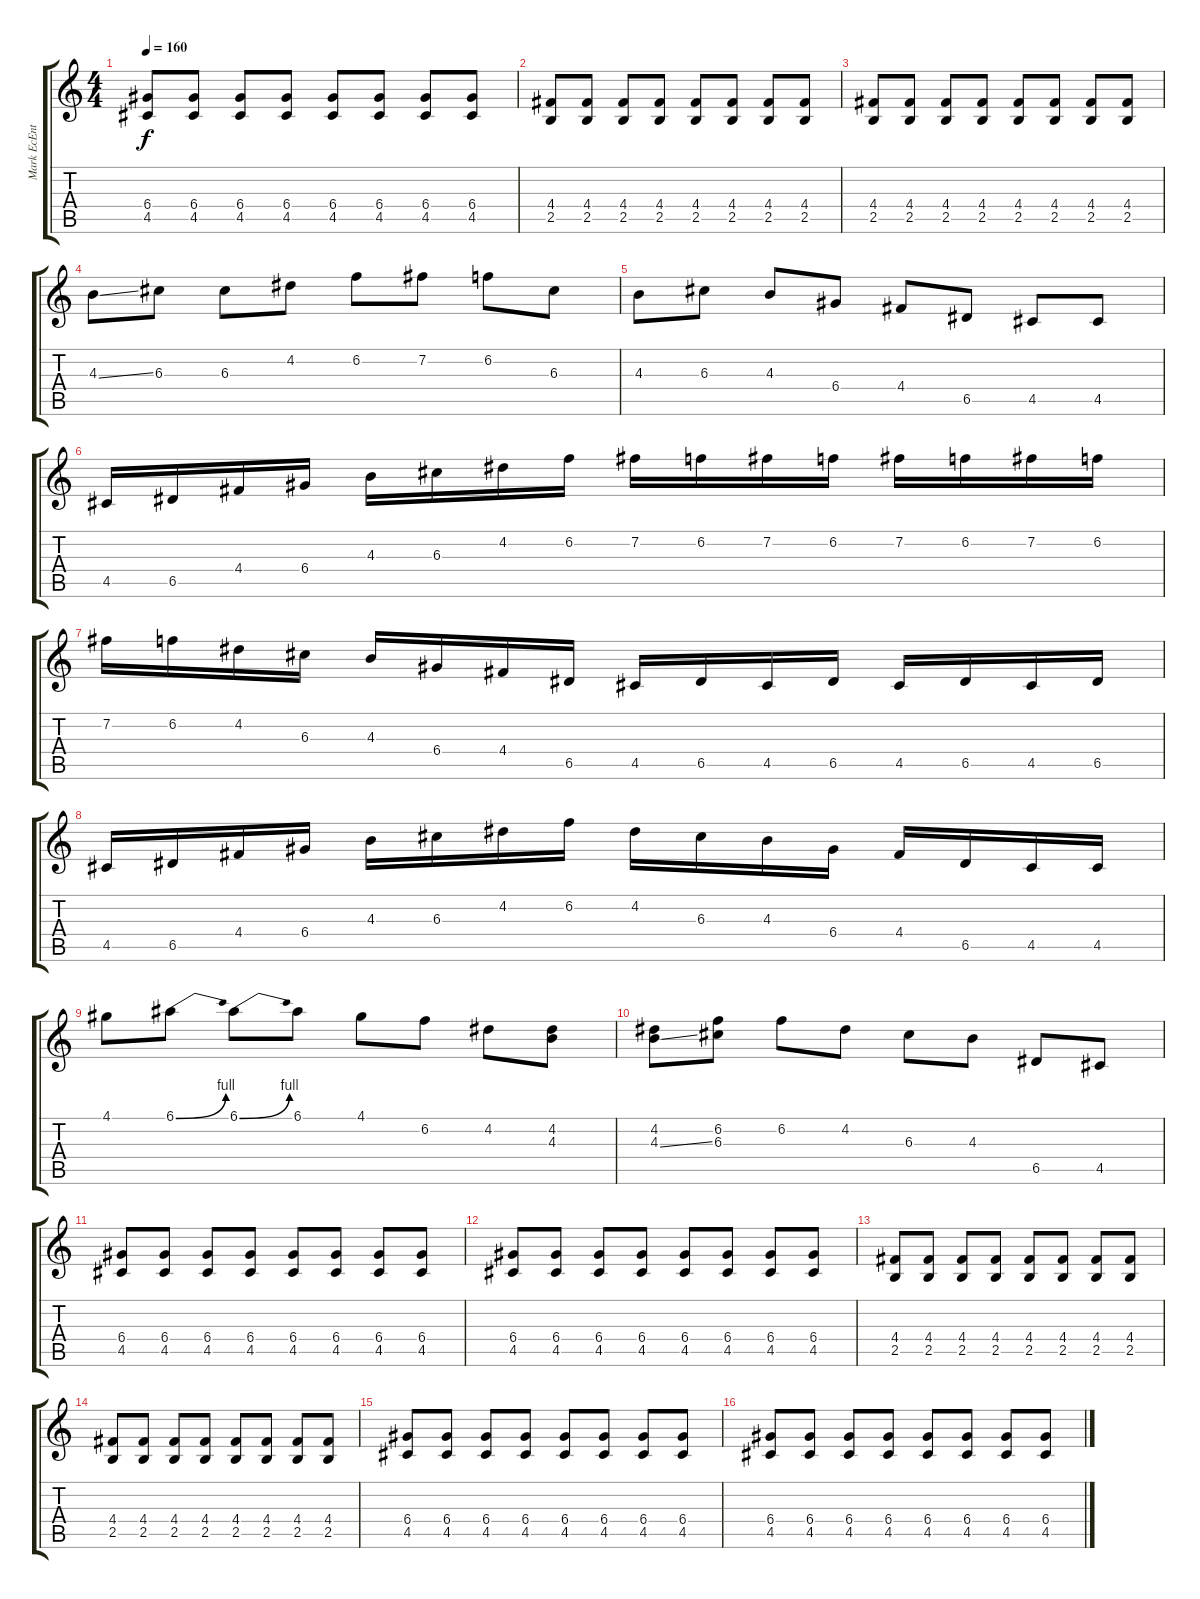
\track ("Mark EcEntee" "Mark EcEnt") {instrument overdrivenguitar}
\staff {score tabs}
\tuning (E4 B3 G3 D3 A2 E2) {hide}
\ts (4 4)
\tempo 160
\clef g2
\ks c
(6.4 4.5).8{dy f} (6.4 4.5).8 (6.4 4.5).8 (6.4 4.5).8 (6.4 4.5).8 (6.4 4.5).8 (6.4 4.5).8 (6.4 4.5).8 |
(4.4 2.5).8 (4.4 2.5).8 (4.4 2.5).8 (4.4 2.5).8 (4.4 2.5).8 (4.4 2.5).8 (4.4 2.5).8 (4.4 2.5).8 |
(4.4 2.5).8 (4.4 2.5).8 (4.4 2.5).8 (4.4 2.5).8 (4.4 2.5).8 (4.4 2.5).8 (4.4 2.5).8 (4.4 2.5).8 |
4.3{ss}.8 6.3.8 6.3.8 4.2.8 6.2.8 7.2.8 6.2.8 6.3.8 |
4.3.8 6.3.8 4.3.8 6.4.8 4.4.8 6.5.8 4.5.8 4.5.8 |
4.5.16 6.5.16 4.4.16 6.4.16 4.3.16 6.3.16 4.2.16 6.2.16 7.2.16 6.2.16 7.2.16 6.2.16 7.2.16 6.2.16 7.2.16 6.2.16 |
7.2.16 6.2.16 4.2.16 6.3.16 4.3.16 6.4.16 4.4.16 6.5.16 4.5.16 6.5.16 4.5.16 6.5.16 4.5.16 6.5.16 4.5.16 6.5.16 |
4.5.16 6.5.16 4.4.16 6.4.16 4.3.16 6.3.16 4.2.16 6.2.16 4.2.16 6.3.16 4.3.16 6.4.16 4.4.16 6.5.16 4.5.16 4.5.16 |
4.1.8 6.1{be (bend 0 0 60 4)}.8 6.1{be (bend 0 0 60 4)}.8 6.1.8 4.1.8 6.2.8 4.2.8 (4.2 4.3).8 |
(4.2 4.3{ss}).8 (6.2 6.3).8 6.2.8 4.2.8 6.3.8 4.3.8 6.5.8 4.5.8 |
(6.4 4.5).8 (6.4 4.5).8 (6.4 4.5).8 (6.4 4.5).8 (6.4 4.5).8 (6.4 4.5).8 (6.4 4.5).8 (6.4 4.5).8 |
(6.4 4.5).8 (6.4 4.5).8 (6.4 4.5).8 (6.4 4.5).8 (6.4 4.5).8 (6.4 4.5).8 (6.4 4.5).8 (6.4 4.5).8 |
(4.4 2.5).8 (4.4 2.5).8 (4.4 2.5).8 (4.4 2.5).8 (4.4 2.5).8 (4.4 2.5).8 (4.4 2.5).8 (4.4 2.5).8 |
(4.4 2.5).8 (4.4 2.5).8 (4.4 2.5).8 (4.4 2.5).8 (4.4 2.5).8 (4.4 2.5).8 (4.4 2.5).8 (4.4 2.5).8 |
(6.4 4.5).8 (6.4 4.5).8 (6.4 4.5).8 (6.4 4.5).8 (6.4 4.5).8 (6.4 4.5).8 (6.4 4.5).8 (6.4 4.5).8 |
(6.4 4.5).8 (6.4 4.5).8 (6.4 4.5).8 (6.4 4.5).8 (6.4 4.5).8 (6.4 4.5).8 (6.4 4.5).8 (6.4 4.5).8
